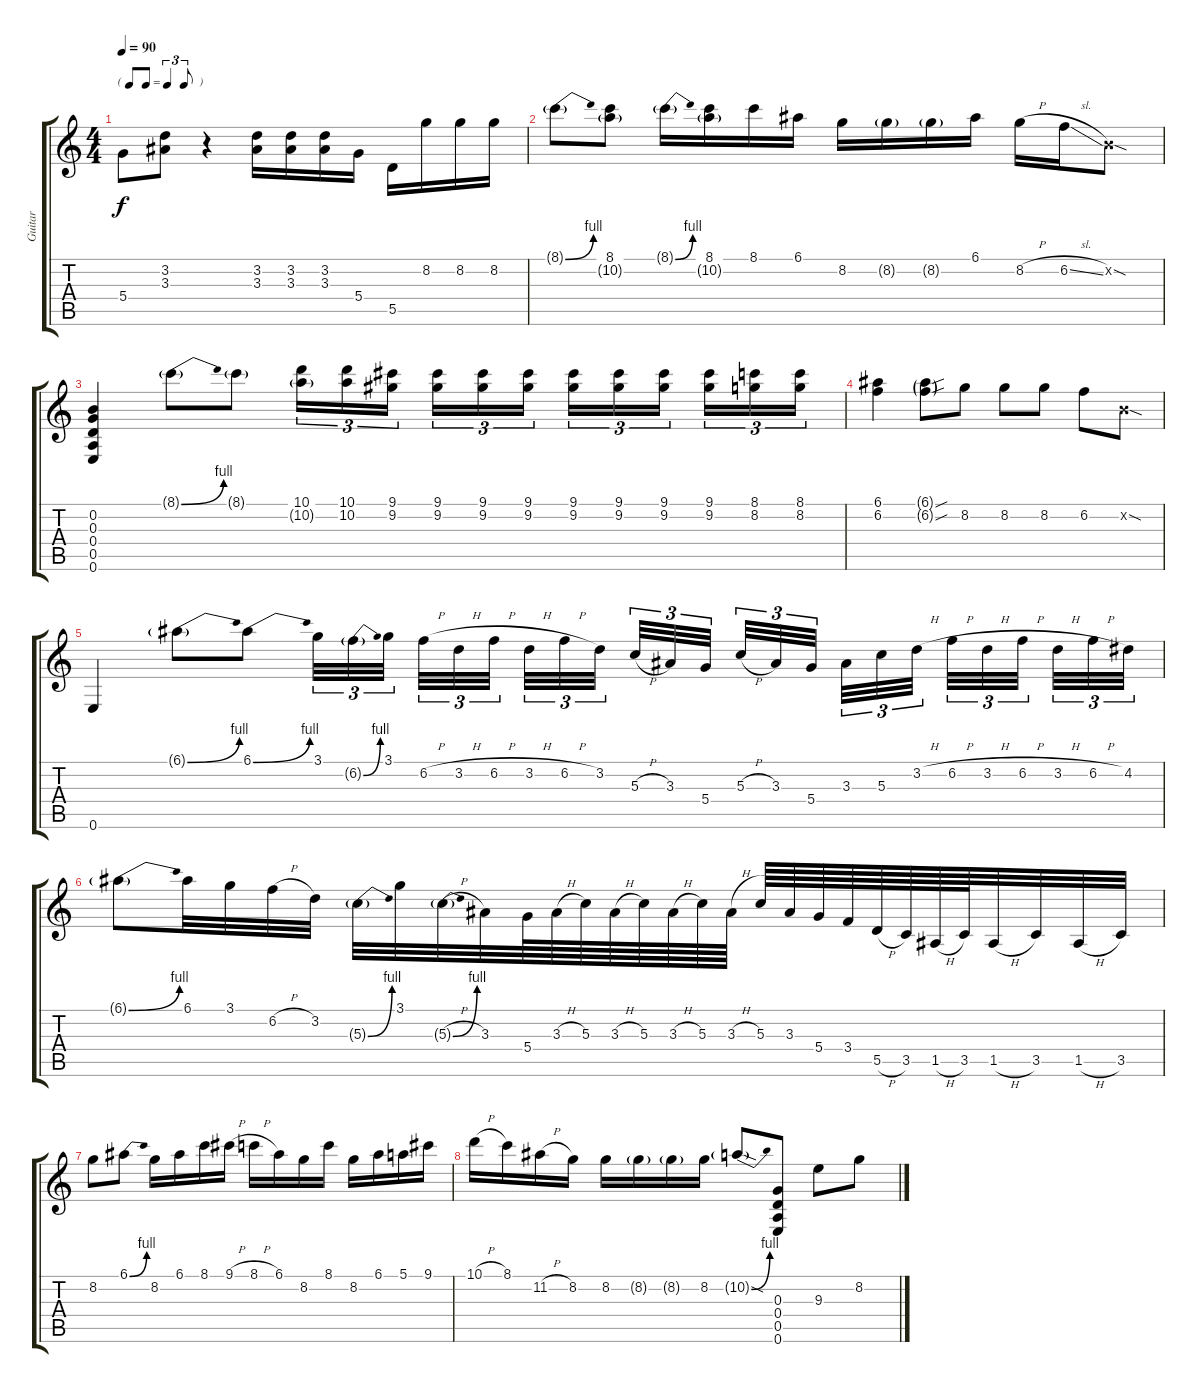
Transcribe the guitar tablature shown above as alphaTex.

\track ("Guitar" "Guitar") {instrument distortionguitar}
\staff {score tabs}
\tuning (E4 B3 G3 D3 A2 E2) {hide}
\ts (4 4)
\tf triplet8th
\tempo 90
\clef g2
\ks c
5.4.8{dy f} (3.2 3.3).8 r.4 (3.2 3.3).16 (3.2 3.3).16 (3.2 3.3).16 5.4.16 5.5.16 8.2.16 8.2.16 8.2.16 |
8.1{be (bend 0 0 60 4) g}.8 (8.1 10.2{g}).8 8.1{be (bend 0 0 60 4) g}.16 (8.1 10.2{g}).16 8.1.16 6.1.16 8.2.16 8.2{g}.16 8.2{g}.16 6.1.16 8.2{h}.16 6.2{sl}.16 0.2{sod x}.8 |
(0.2 0.3 0.4 0.5 0.6).4 8.1{be (bend 0 0 60 4) g}.8 8.1{g}.8 (10.1 10.2{g}).16{tu (3 2)} (10.1 10.2).16{tu (3 2)} (9.1 9.2).16{tu (3 2) beam splitsecondary} (9.1 9.2).16{tu (3 2)} (9.1 9.2).16{tu (3 2)} (9.1 9.2).16{tu (3 2)} (9.1 9.2).16{tu (3 2)} (9.1 9.2).16{tu (3 2)} (9.1 9.2).16{tu (3 2) beam splitsecondary} (9.1 9.2).16{tu (3 2)} (8.1 8.2).16{tu (3 2)} (8.1 8.2).16{tu (3 2)} |
(6.1 6.2).4 (6.1{sou g} 6.2{sou g}).8 8.2.8 8.2.8 8.2.8 6.2.8 0.2{sod x}.8 |
0.6.4 6.1{be (bend 0 0 60 4) g}.8 6.1{be (bend 0 0 60 4)}.8 3.1.32{tu (3 2)} 6.2{be (bend 0 0 60 4) g}.32{tu (3 2)} 3.1.32{tu (3 2) beam splitsecondary} 6.2{h}.32{tu (3 2)} 3.2{h}.32{tu (3 2)} 6.2{h}.32{tu (3 2) beam splitsecondary} 3.2{h}.32{tu (3 2)} 6.2{h}.32{tu (3 2)} 3.2.32{tu (3 2) beam splitsecondary} 5.3{h}.32{tu (3 2)} 3.3.32{tu (3 2)} 5.4.32{tu (3 2)} 5.3{h}.32{tu (3 2)} 3.3.32{tu (3 2)} 5.4.32{tu (3 2) beam splitsecondary} 3.3.32{tu (3 2)} 5.3.32{tu (3 2)} 3.2{h}.32{tu (3 2) beam splitsecondary} 6.2{h}.32{tu (3 2)} 3.2{h}.32{tu (3 2)} 6.2{h}.32{tu (3 2) beam splitsecondary} 3.2{h}.32{tu (3 2)} 6.2{h}.32{tu (3 2)} 4.2.32{tu (3 2)} |
6.1{be (bend 0 0 60 4) g}.8 6.1.32 3.1.32 6.2{h}.32 3.2.32 5.3{be (bend 0 0 60 4) g}.32 3.1.32 5.3{be (bend 0 0 60 4) h g}.32 3.3.32 5.4.64 3.3{h}.64 5.3.64 3.3{h}.64 5.3.64 3.3{h}.64 5.3.64 3.3{h}.64 5.3.64 3.3.64 5.4.64 3.4.64 5.5{h}.64 3.5.64 1.5{h}.64 3.5.64 1.5{h}.32 3.5.32 1.5{h}.32 3.5.32 |
8.2.8 6.1{be (bend 0 0 60 4)}.8 8.2.16 6.1.16 8.1.16 9.1{h}.16 8.1{h}.16 6.1.16 8.2.16 8.1.16 8.2.16 6.1.16 5.1.16 9.1.16 |
10.1{h}.16 8.1.16 11.2{h}.16 8.2.16 8.2.16 8.2{g}.16 8.2{g}.16 8.2.16 10.2{be (bend 0 0 60 4) sod g}.8 (0.3 0.4 0.5 0.6).8 9.3.8 8.2.8
